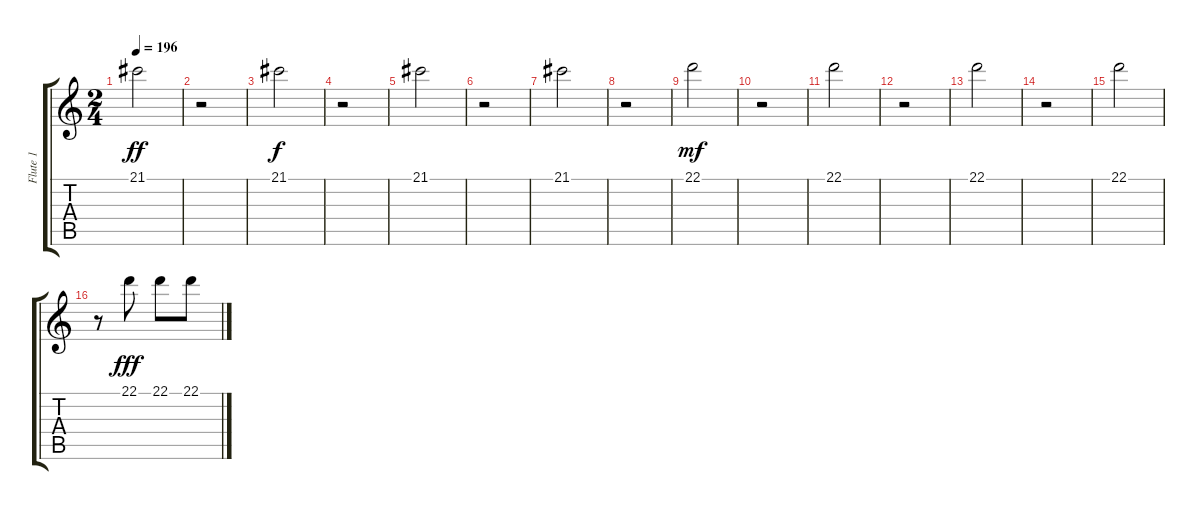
\track ("Flute 1" "Flute 1") {instrument flute}
\staff {score tabs}
\tuning (E4 B3 G3 D3 A2 E2) {hide}
\ts (2 4)
\tempo 196
\clef g2
\ks c
21.1.2{dy ff} |
r.2 |
21.1.2{dy f} |
r.2 |
21.1.2 |
r.2 |
21.1.2 |
r.2 |
22.1.2{dy mf} |
r.2 |
22.1.2 |
r.2 |
22.1.2 |
r.2 |
22.1.2 |
r.8 22.1.8{dy fff} 22.1.8 22.1.8
